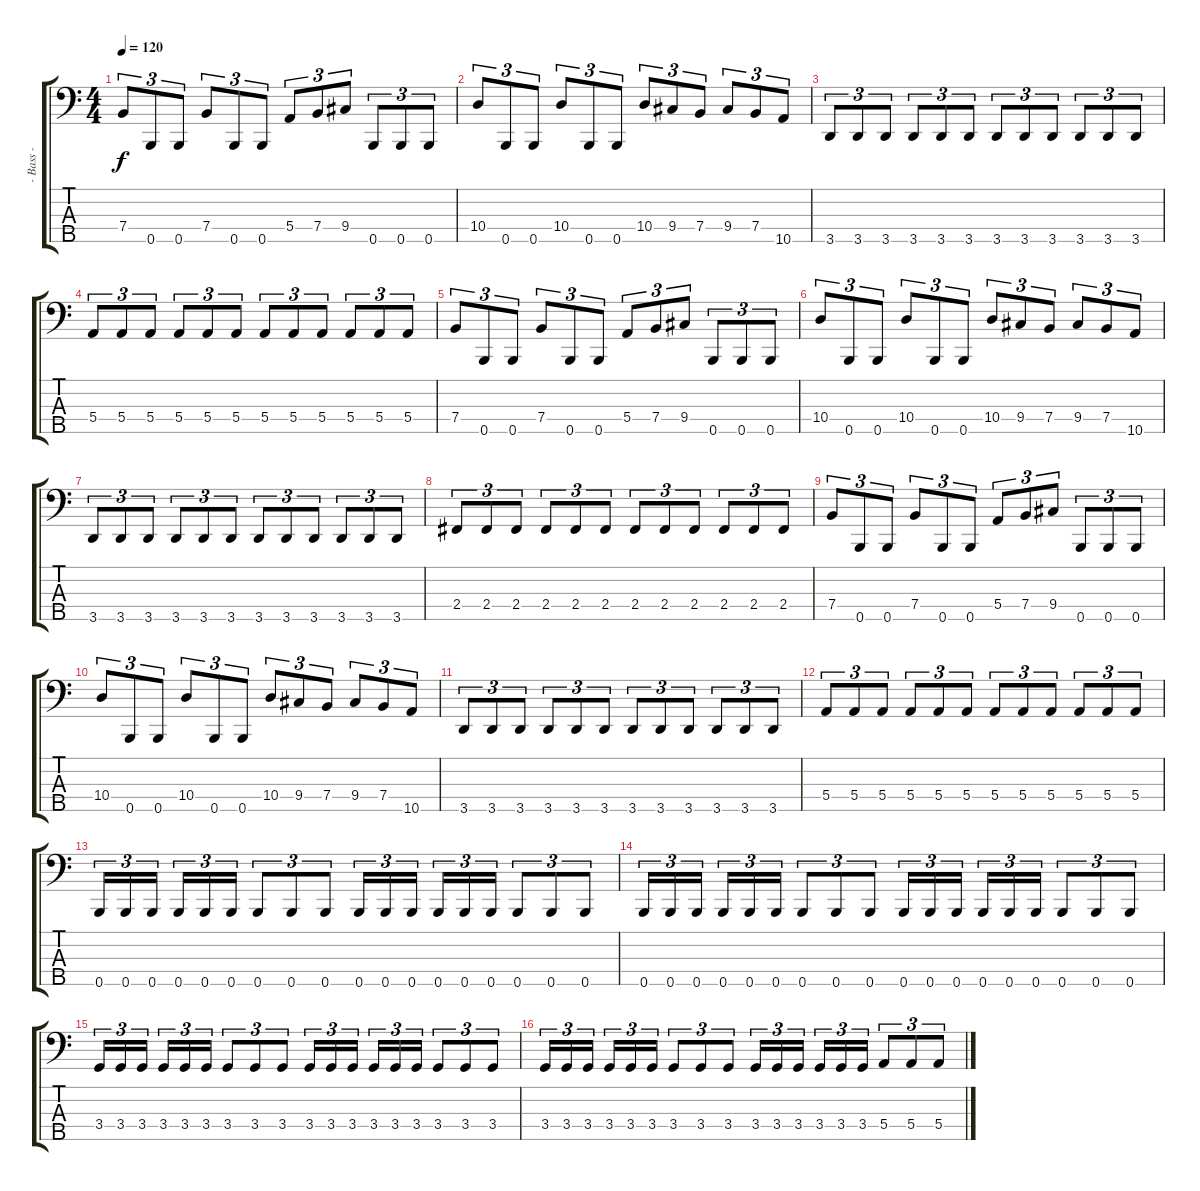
\track ("- Bass -" "- Bass -") {instrument electricbasspick}
\staff {score tabs}
\tuning (G2 D2 A1 E1 B0) {hide}
\ts (4 4)
\tempo 120
\clef f4
\ks c
7.4.8{tu (3 2) dy f} 0.5.8{tu (3 2)} 0.5.8{tu (3 2)} 7.4.8{tu (3 2)} 0.5.8{tu (3 2)} 0.5.8{tu (3 2)} 5.4.8{tu (3 2)} 7.4.8{tu (3 2)} 9.4.8{tu (3 2)} 0.5.8{tu (3 2)} 0.5.8{tu (3 2)} 0.5.8{tu (3 2)} |
10.4.8{tu (3 2)} 0.5.8{tu (3 2)} 0.5.8{tu (3 2)} 10.4.8{tu (3 2)} 0.5.8{tu (3 2)} 0.5.8{tu (3 2)} 10.4.8{tu (3 2)} 9.4.8{tu (3 2)} 7.4.8{tu (3 2)} 9.4.8{tu (3 2)} 7.4.8{tu (3 2)} 10.5.8{tu (3 2)} |
3.5.8{tu (3 2)} 3.5.8{tu (3 2)} 3.5.8{tu (3 2)} 3.5.8{tu (3 2)} 3.5.8{tu (3 2)} 3.5.8{tu (3 2)} 3.5.8{tu (3 2)} 3.5.8{tu (3 2)} 3.5.8{tu (3 2)} 3.5.8{tu (3 2)} 3.5.8{tu (3 2)} 3.5.8{tu (3 2)} |
5.4.8{tu (3 2)} 5.4.8{tu (3 2)} 5.4.8{tu (3 2)} 5.4.8{tu (3 2)} 5.4.8{tu (3 2)} 5.4.8{tu (3 2)} 5.4.8{tu (3 2)} 5.4.8{tu (3 2)} 5.4.8{tu (3 2)} 5.4.8{tu (3 2)} 5.4.8{tu (3 2)} 5.4.8{tu (3 2)} |
7.4.8{tu (3 2)} 0.5.8{tu (3 2)} 0.5.8{tu (3 2)} 7.4.8{tu (3 2)} 0.5.8{tu (3 2)} 0.5.8{tu (3 2)} 5.4.8{tu (3 2)} 7.4.8{tu (3 2)} 9.4.8{tu (3 2)} 0.5.8{tu (3 2)} 0.5.8{tu (3 2)} 0.5.8{tu (3 2)} |
10.4.8{tu (3 2)} 0.5.8{tu (3 2)} 0.5.8{tu (3 2)} 10.4.8{tu (3 2)} 0.5.8{tu (3 2)} 0.5.8{tu (3 2)} 10.4.8{tu (3 2)} 9.4.8{tu (3 2)} 7.4.8{tu (3 2)} 9.4.8{tu (3 2)} 7.4.8{tu (3 2)} 10.5.8{tu (3 2)} |
3.5.8{tu (3 2)} 3.5.8{tu (3 2)} 3.5.8{tu (3 2)} 3.5.8{tu (3 2)} 3.5.8{tu (3 2)} 3.5.8{tu (3 2)} 3.5.8{tu (3 2)} 3.5.8{tu (3 2)} 3.5.8{tu (3 2)} 3.5.8{tu (3 2)} 3.5.8{tu (3 2)} 3.5.8{tu (3 2)} |
2.4.8{tu (3 2)} 2.4.8{tu (3 2)} 2.4.8{tu (3 2)} 2.4.8{tu (3 2)} 2.4.8{tu (3 2)} 2.4.8{tu (3 2)} 2.4.8{tu (3 2)} 2.4.8{tu (3 2)} 2.4.8{tu (3 2)} 2.4.8{tu (3 2)} 2.4.8{tu (3 2)} 2.4.8{tu (3 2)} |
7.4.8{tu (3 2)} 0.5.8{tu (3 2)} 0.5.8{tu (3 2)} 7.4.8{tu (3 2)} 0.5.8{tu (3 2)} 0.5.8{tu (3 2)} 5.4.8{tu (3 2)} 7.4.8{tu (3 2)} 9.4.8{tu (3 2)} 0.5.8{tu (3 2)} 0.5.8{tu (3 2)} 0.5.8{tu (3 2)} |
10.4.8{tu (3 2)} 0.5.8{tu (3 2)} 0.5.8{tu (3 2)} 10.4.8{tu (3 2)} 0.5.8{tu (3 2)} 0.5.8{tu (3 2)} 10.4.8{tu (3 2)} 9.4.8{tu (3 2)} 7.4.8{tu (3 2)} 9.4.8{tu (3 2)} 7.4.8{tu (3 2)} 10.5.8{tu (3 2)} |
3.5.8{tu (3 2)} 3.5.8{tu (3 2)} 3.5.8{tu (3 2)} 3.5.8{tu (3 2)} 3.5.8{tu (3 2)} 3.5.8{tu (3 2)} 3.5.8{tu (3 2)} 3.5.8{tu (3 2)} 3.5.8{tu (3 2)} 3.5.8{tu (3 2)} 3.5.8{tu (3 2)} 3.5.8{tu (3 2)} |
5.4.8{tu (3 2)} 5.4.8{tu (3 2)} 5.4.8{tu (3 2)} 5.4.8{tu (3 2)} 5.4.8{tu (3 2)} 5.4.8{tu (3 2)} 5.4.8{tu (3 2)} 5.4.8{tu (3 2)} 5.4.8{tu (3 2)} 5.4.8{tu (3 2)} 5.4.8{tu (3 2)} 5.4.8{tu (3 2)} |
0.5.16{tu (3 2)} 0.5.16{tu (3 2)} 0.5.16{tu (3 2)} 0.5.16{tu (3 2)} 0.5.16{tu (3 2)} 0.5.16{tu (3 2)} 0.5.8{tu (3 2)} 0.5.8{tu (3 2)} 0.5.8{tu (3 2)} 0.5.16{tu (3 2)} 0.5.16{tu (3 2)} 0.5.16{tu (3 2)} 0.5.16{tu (3 2)} 0.5.16{tu (3 2)} 0.5.16{tu (3 2)} 0.5.8{tu (3 2)} 0.5.8{tu (3 2)} 0.5.8{tu (3 2)} |
0.5.16{tu (3 2)} 0.5.16{tu (3 2)} 0.5.16{tu (3 2)} 0.5.16{tu (3 2)} 0.5.16{tu (3 2)} 0.5.16{tu (3 2)} 0.5.8{tu (3 2)} 0.5.8{tu (3 2)} 0.5.8{tu (3 2)} 0.5.16{tu (3 2)} 0.5.16{tu (3 2)} 0.5.16{tu (3 2)} 0.5.16{tu (3 2)} 0.5.16{tu (3 2)} 0.5.16{tu (3 2)} 0.5.8{tu (3 2)} 0.5.8{tu (3 2)} 0.5.8{tu (3 2)} |
3.4.16{tu (3 2)} 3.4.16{tu (3 2)} 3.4.16{tu (3 2)} 3.4.16{tu (3 2)} 3.4.16{tu (3 2)} 3.4.16{tu (3 2)} 3.4.8{tu (3 2)} 3.4.8{tu (3 2)} 3.4.8{tu (3 2)} 3.4.16{tu (3 2)} 3.4.16{tu (3 2)} 3.4.16{tu (3 2)} 3.4.16{tu (3 2)} 3.4.16{tu (3 2)} 3.4.16{tu (3 2)} 3.4.8{tu (3 2)} 3.4.8{tu (3 2)} 3.4.8{tu (3 2)} |
3.4.16{tu (3 2)} 3.4.16{tu (3 2)} 3.4.16{tu (3 2)} 3.4.16{tu (3 2)} 3.4.16{tu (3 2)} 3.4.16{tu (3 2)} 3.4.8{tu (3 2)} 3.4.8{tu (3 2)} 3.4.8{tu (3 2)} 3.4.16{tu (3 2)} 3.4.16{tu (3 2)} 3.4.16{tu (3 2)} 3.4.16{tu (3 2)} 3.4.16{tu (3 2)} 3.4.16{tu (3 2)} 5.4.8{tu (3 2)} 5.4.8{tu (3 2)} 5.4.8{tu (3 2)}
